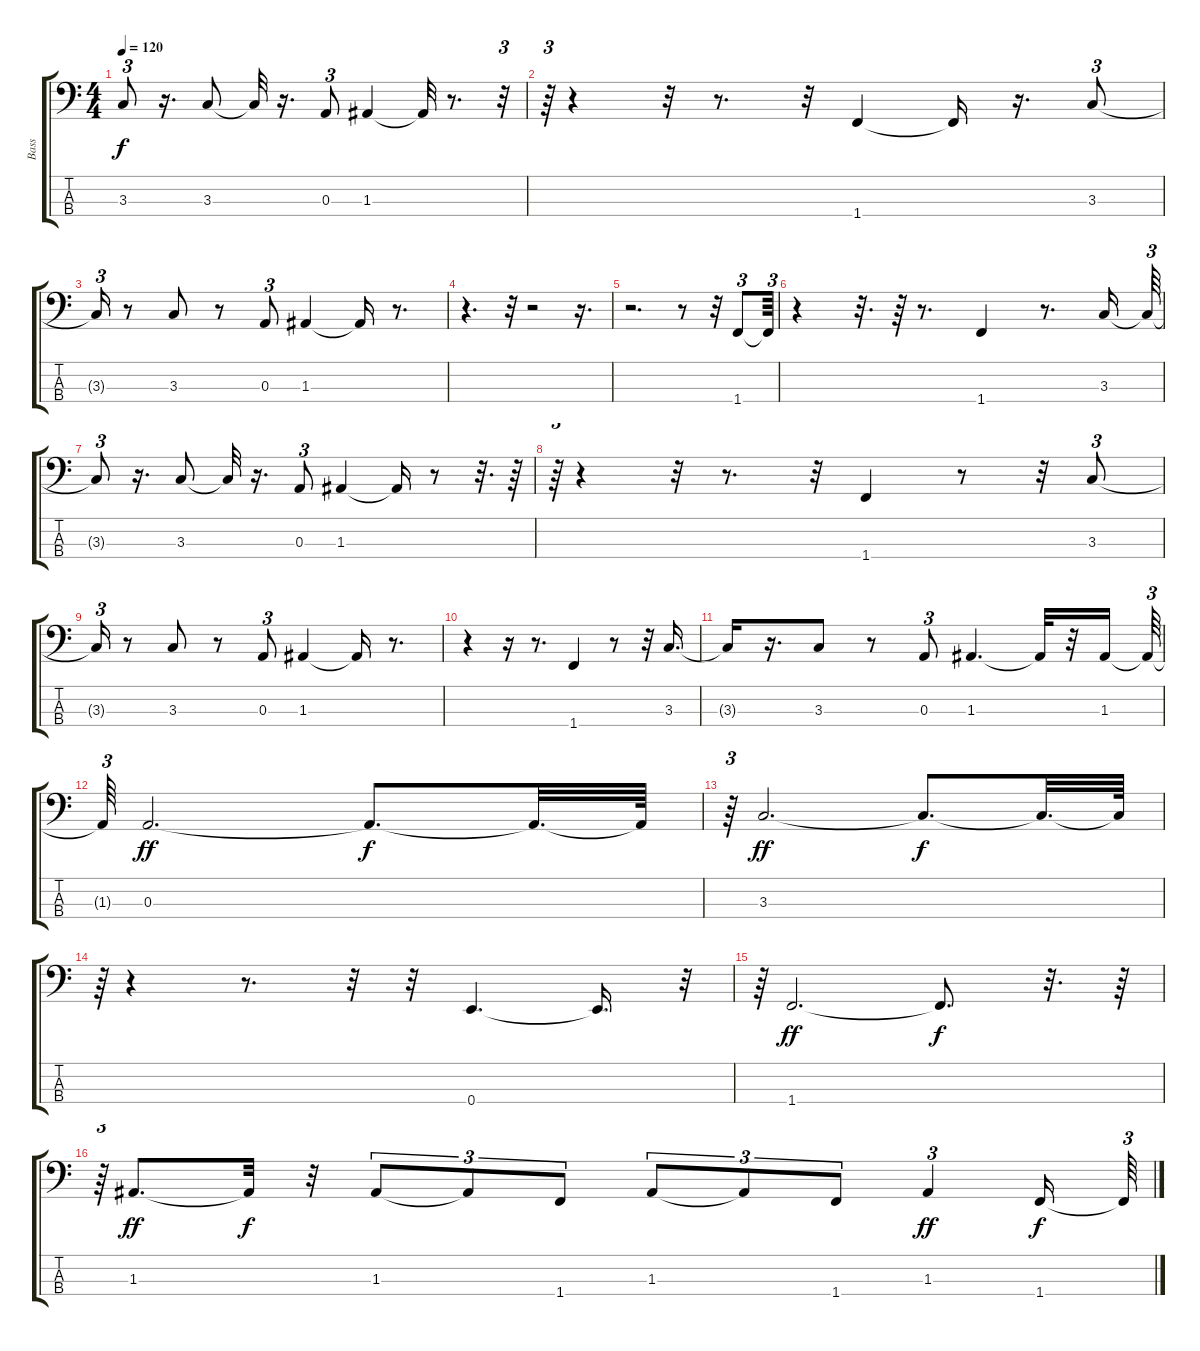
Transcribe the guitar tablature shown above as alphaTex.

\track ("Bass" "Bass") {instrument electricbassfinger}
\staff {score tabs}
\tuning (G2 D2 A1 E1) {hide}
\ts (4 4)
\tempo 120
\clef f4
\ks c
3.3{t}.8{tu (3 2) dy f} r.16{d} 3.3.8 3.3{t}.32 r.16{d} 0.3.8{tu (3 2)} 1.3.4 1.3{t}.32 r.8{d} r.32{tu (3 2)} |
r.64{tu (3 2)} r.4 r.32 r.8{d} r.32 1.4.4 1.4{t}.16 r.16{d} 3.3.8{tu (3 2)} |
3.3{t}.16{tu (3 2)} r.8 3.3.8 r.8 0.3.8{tu (3 2)} 1.3.4 1.3{t}.16 r.8{d} |
r.4{d} r.32 r.2 r.16{d} |
r.2{d} r.8 r.32 1.4.8{tu (3 2)} 1.4{t}.64{tu (3 2)} |
r.4 r.32{d} r.64 r.8{d} 1.4.4 r.8{d} 3.3.16 3.3{t}.64{tu (3 2)} |
3.3{t}.8{tu (3 2)} r.16{d} 3.3.8 3.3{t}.32 r.16{d} 0.3.8{tu (3 2)} 1.3.4 1.3{t}.16 r.8 r.32{d} r.64 |
r.64{tu (3 2)} r.4 r.32 r.8{d} r.32 1.4.4 r.8 r.32 3.3.8{tu (3 2)} |
3.3{t}.16{tu (3 2)} r.8 3.3.8 r.8 0.3.8{tu (3 2)} 1.3.4 1.3{t}.16 r.8{d} |
r.4 r.16 r.8{d} 1.4.4 r.8 r.32 3.3.16{d} |
3.3{t}.16 r.16{d} 3.3.8 r.8 0.3.8{tu (3 2)} 1.3.4{d} 1.3{t}.32 r.32 1.3.16 1.3{t}.64{tu (3 2)} |
1.3{t}.64{tu (3 2)} 0.3.2{d dy ff} 0.3{t}.8{d dy f} 0.3{t}.32{d} 0.3{t}.64 |
r.64{tu (3 2)} 3.3.2{d dy ff} 3.3{t}.8{d dy f} 3.3{t}.32{d} 3.3{t}.64 |
r.64{tu (3 2)} r.4 r.8{d} r.32 r.32 0.4.4{d} 0.4{t}.16{d} r.32{tu (3 2)} |
r.64{tu (3 2)} 1.4.2{d dy ff} 1.4{t}.8{d dy f} r.32{d} r.64 |
r.64{tu (3 2)} 1.3.8{d dy ff} 1.3{t}.32{dy f} r.32 1.3.8{tu (3 2)} 1.3{t}.8{tu (3 2)} 1.4.8{tu (3 2)} 1.3.8{tu (3 2)} 1.3{t}.8{tu (3 2)} 1.4.8{tu (3 2)} 1.3.4{tu (3 2) dy ff} 1.4.16{dy f} 1.4{t}.64{tu (3 2)}
